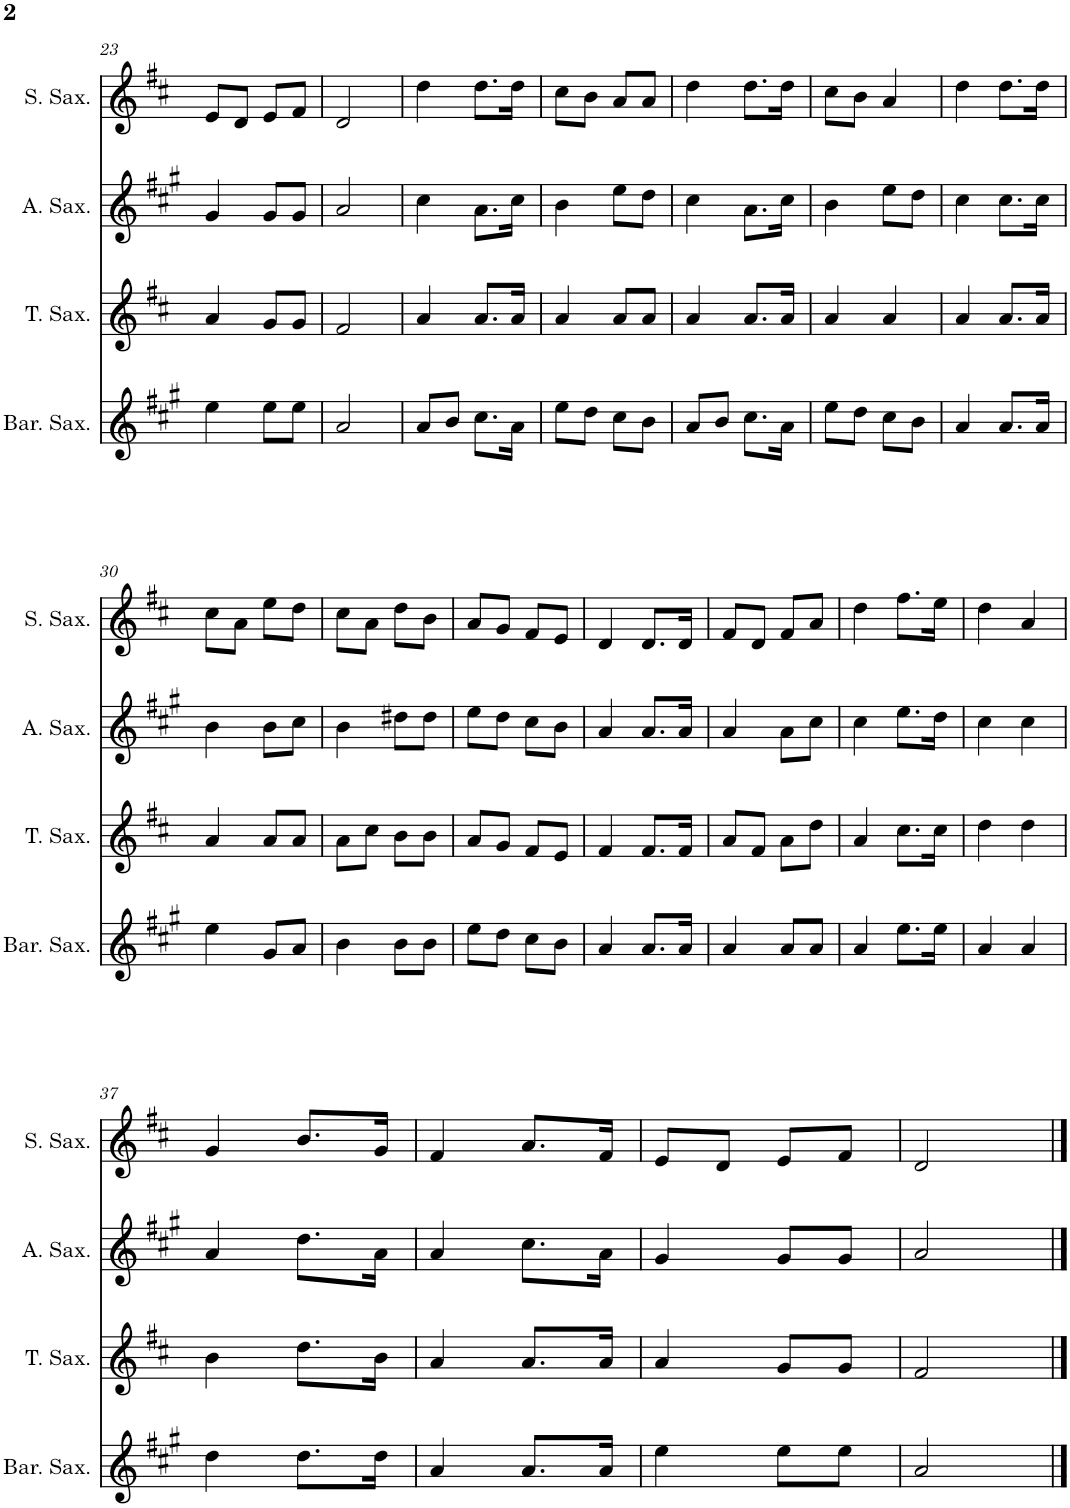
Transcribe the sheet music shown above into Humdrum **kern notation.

**kern	**kern	**kern	**kern
*part4	*part3	*part2	*part1
*staff4	*staff3	*staff2	*staff1
*I"Baritone Saxophone	*I"Tenor Saxophone	*I"Alto Saxophone	*I"Soprano Saxophone
*I'Bar. Sax.	*I'T. Sax.	*I'A. Sax.	*I'S. Sax.
!!LO:PB:g=z
*clefG2	*clefG2	*clefG2	*clefG2
*Trd12c21	*Trd8c14	*Trd5c9	*Trd1c2
*k[f#c#g#]	*k[f#c#]	*k[f#c#g#]	*k[f#c#]
*M2/4	*M2/4	*M2/4	*M2/4
=23	=23	=23	=23
4ee\	4a/	4g#/	8e/L
.	.	.	8d/J
8ee\L	8g/L	8g#/L	8e/L
8ee\J	8g/J	8g#/J	8f#/J
=24	=24	=24	=24
2a/	2f#/	2a/	2d/
=25	=25	=25	=25
8a/L	4a/	4cc#\	4dd\
8b/J	.	.	.
8.cc#\L	8.a/L	8.a\L	8.dd\L
16a\Jk	16a/Jk	16cc#\Jk	16dd\Jk
=26	=26	=26	=26
8ee\L	4a/	4b\	8cc#\L
8dd\J	.	.	8b\J
8cc#\L	8a/L	8ee\L	8a/L
8b\J	8a/J	8dd\J	8a/J
=27	=27	=27	=27
8a/L	4a/	4cc#\	4dd\
8b/J	.	.	.
8.cc#\L	8.a/L	8.a\L	8.dd\L
16a\Jk	16a/Jk	16cc#\Jk	16dd\Jk
=28	=28	=28	=28
8ee\L	4a/	4b\	8cc#\L
8dd\J	.	.	8b\J
8cc#\L	4a/	8ee\L	4a/
8b\J	.	8dd\J	.
=29	=29	=29	=29
4a/	4a/	4cc#\	4dd\
8.a/L	8.a/L	8.cc#\L	8.dd\L
16a/Jk	16a/Jk	16cc#\Jk	16dd\Jk
!!LO:LB:g=z
=30	=30	=30	=30
4ee\	4a/	4b\	8cc#\L
.	.	.	8a\J
8g#/L	8a/L	8b\L	8ee\L
8a/J	8a/J	8cc#\J	8dd\J
=31	=31	=31	=31
4b\	8a\L	4b\	8cc#\L
.	8cc#\J	.	8a\J
8b\L	8b\L	8dd#X\L	8dd\L
8b\J	8b\J	8dd#\J	8b\J
=32	=32	=32	=32
8ee\L	8a/L	8ee\L	8a/L
8dd\J	8g/J	8dd\J	8g/J
8cc#\L	8f#/L	8cc#\L	8f#/L
8b\J	8e/J	8b\J	8e/J
=33	=33	=33	=33
4a/	4f#/	4a/	4d/
8.a/L	8.f#/L	8.a/L	8.d/L
16a/Jk	16f#/Jk	16a/Jk	16d/Jk
=34	=34	=34	=34
4a/	8a/L	4a/	8f#/L
.	8f#/J	.	8d/J
8a/L	8a\L	8a\L	8f#/L
8a/J	8dd\J	8cc#\J	8a/J
=35	=35	=35	=35
4a/	4a/	4cc#\	4dd\
8.ee\L	8.cc#\L	8.ee\L	8.ff#\L
16ee\Jk	16cc#\Jk	16dd\Jk	16ee\Jk
=36	=36	=36	=36
4a/	4dd\	4cc#\	4dd\
4a/	4dd\	4cc#\	4a/
!!LO:LB:g=z
=37	=37	=37	=37
4dd\	4b\	4a/	4g/
8.dd\L	8.dd\L	8.dd\L	8.b/L
16dd\Jk	16b\Jk	16a\Jk	16g/Jk
=38	=38	=38	=38
4a/	4a/	4a/	4f#/
8.a/L	8.a/L	8.cc#\L	8.a/L
16a/Jk	16a/Jk	16a\Jk	16f#/Jk
=39	=39	=39	=39
4ee\	4a/	4g#/	8e/L
.	.	.	8d/J
8ee\L	8g/L	8g#/L	8e/L
8ee\J	8g/J	8g#/J	8f#/J
=40	=40	=40	=40
2a/	2f#/	2a/	2d/
==	==	==	==
*-	*-	*-	*-
